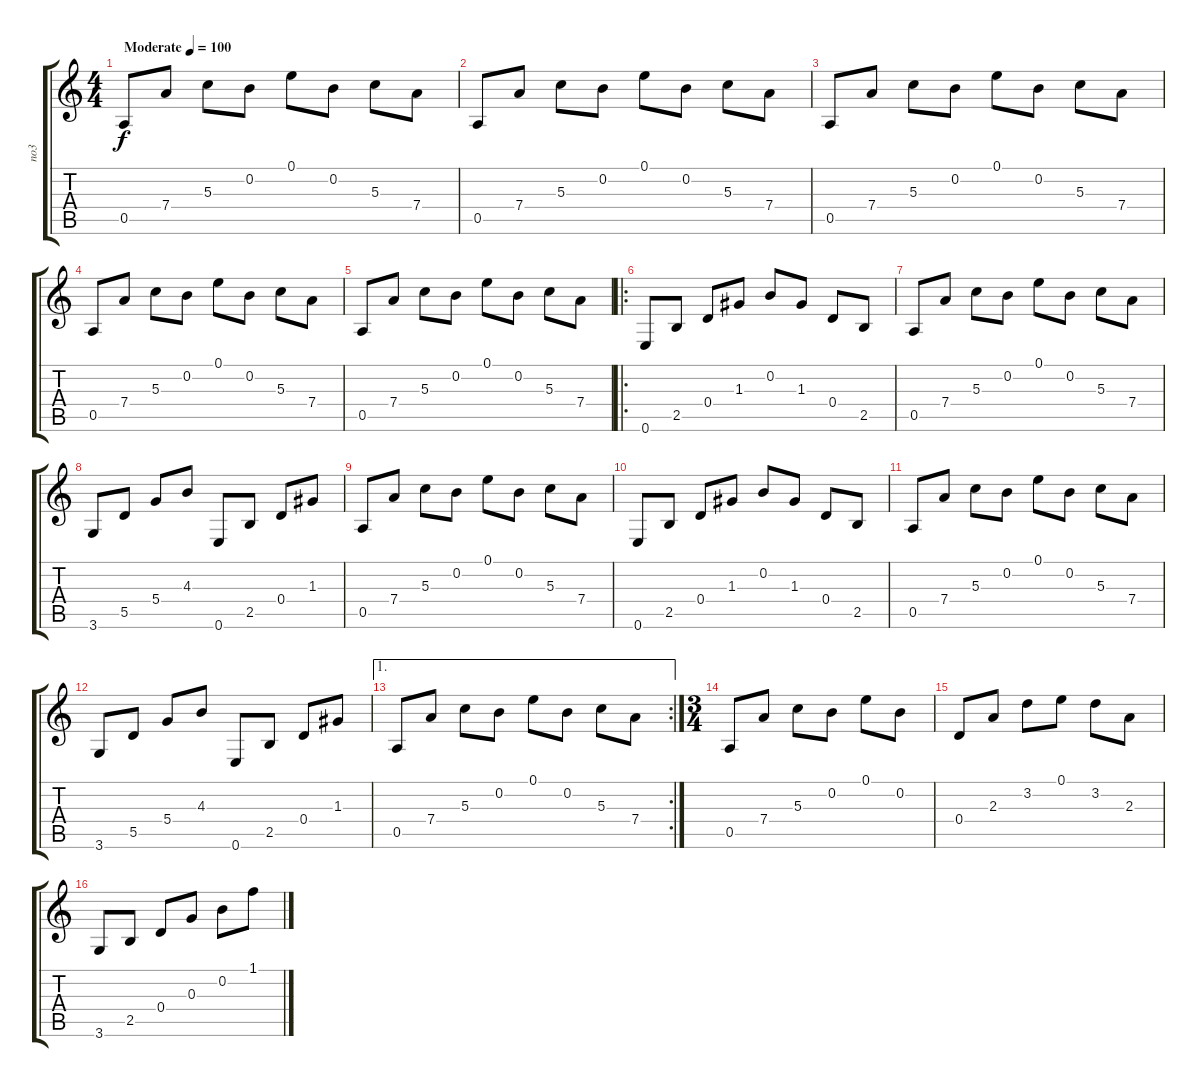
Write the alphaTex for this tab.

\track ("no3" "no3") {instrument overdrivenguitar}
\staff {score tabs}
\tuning (E4 B3 G3 D3 A2 E2) {hide}
\ts (4 4)
\tempo (100 "Moderate")
\clef g2
\ks c
0.5.8{dy f instrument overdrivenguitar} 7.4.8 5.3.8 0.2.8 0.1.8 0.2.8 5.3.8 7.4.8 |
0.5.8 7.4.8 5.3.8 0.2.8 0.1.8 0.2.8 5.3.8 7.4.8 |
0.5.8 7.4.8 5.3.8 0.2.8 0.1.8 0.2.8 5.3.8 7.4.8 |
0.5.8 7.4.8 5.3.8 0.2.8 0.1.8 0.2.8 5.3.8 7.4.8 |
0.5.8 7.4.8 5.3.8 0.2.8 0.1.8 0.2.8 5.3.8 7.4.8 |
\ro
0.6.8 2.5.8 0.4.8 1.3.8 0.2.8 1.3.8 0.4.8 2.5.8 |
0.5.8 7.4.8 5.3.8 0.2.8 0.1.8 0.2.8 5.3.8 7.4.8 |
3.6.8 5.5.8 5.4.8 4.3.8 0.6.8 2.5.8 0.4.8 1.3.8 |
0.5.8 7.4.8 5.3.8 0.2.8 0.1.8 0.2.8 5.3.8 7.4.8 |
0.6.8 2.5.8 0.4.8 1.3.8 0.2.8 1.3.8 0.4.8 2.5.8 |
0.5.8 7.4.8 5.3.8 0.2.8 0.1.8 0.2.8 5.3.8 7.4.8 |
3.6.8 5.5.8 5.4.8 4.3.8 0.6.8 2.5.8 0.4.8 1.3.8 |
\ae 1
\rc 2
0.5.8 7.4.8 5.3.8 0.2.8 0.1.8 0.2.8 5.3.8 7.4.8 |
\ts (3 4)
0.5.8 7.4.8 5.3.8 0.2.8 0.1.8 0.2.8 |
0.4.8 2.3.8 3.2.8 0.1.8 3.2.8 2.3.8 |
3.6.8 2.5.8 0.4.8 0.3.8 0.2.8 1.1.8
